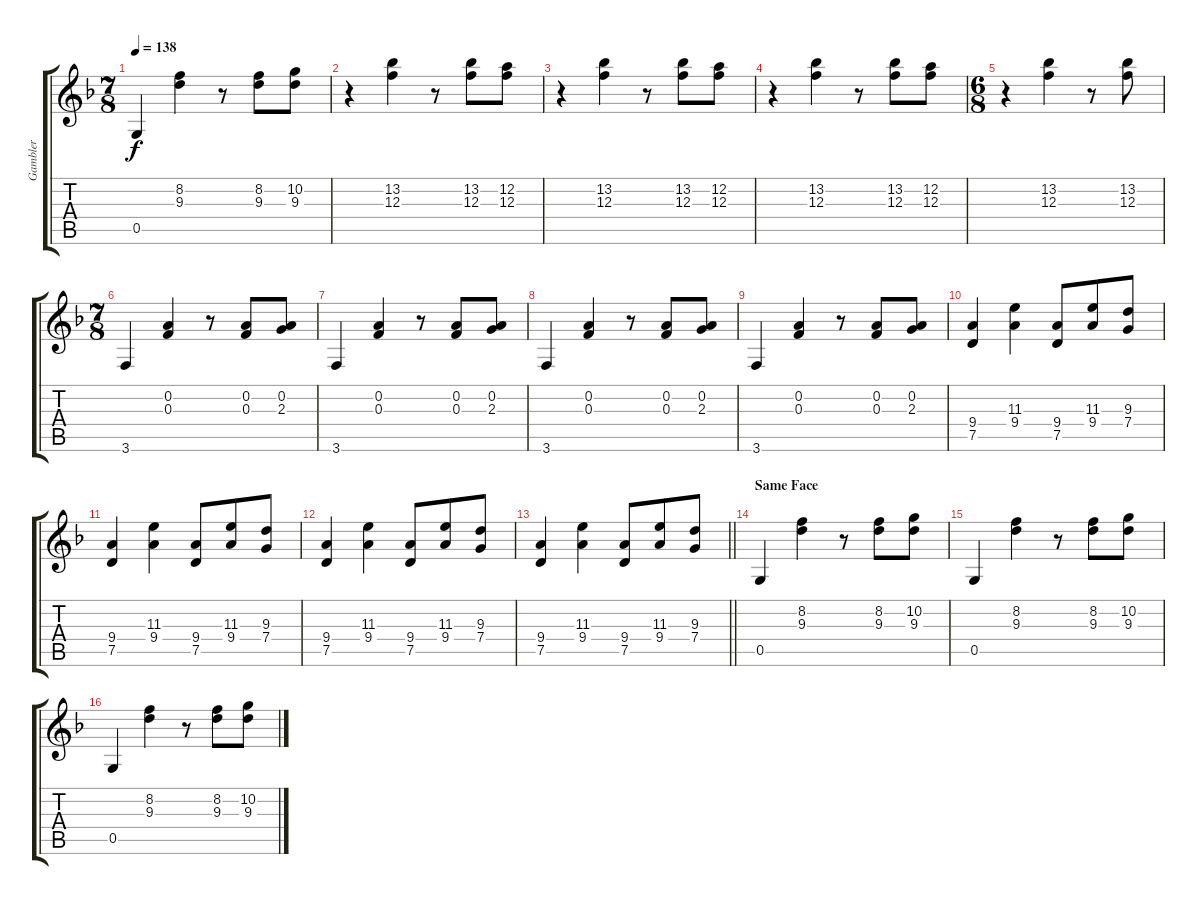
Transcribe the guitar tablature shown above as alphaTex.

\track ("Gambler" "Gambler") {instrument distortionguitar}
\staff {score tabs}
\tuning (D4 A3 F3 C3 G2 D2) {hide}
\ts (7 8)
\tempo 138
\clef g2
\ks f
0.5.4{dy f} (8.2 9.3).4 r.8 (8.2 9.3).8 (10.2 9.3).8 |
r.4 (13.2 12.3).4 r.8 (13.2 12.3).8 (12.2 12.3).8 |
r.4 (13.2 12.3).4 r.8 (13.2 12.3).8 (12.2 12.3).8 |
r.4 (13.2 12.3).4 r.8 (13.2 12.3).8 (12.2 12.3).8 |
\ts (6 8)
r.4 (13.2 12.3).4 r.8 (13.2 12.3).8 |
\ts (7 8)
3.6.4 (0.2 0.3).4 r.8 (0.2 0.3).8 (0.2 2.3).8 |
3.6.4 (0.2 0.3).4 r.8 (0.2 0.3).8 (0.2 2.3).8 |
3.6.4 (0.2 0.3).4 r.8 (0.2 0.3).8 (0.2 2.3).8 |
3.6.4 (0.2 0.3).4 r.8 (0.2 0.3).8 (0.2 2.3).8 |
(9.4 7.5).4 (11.3 9.4).4 (9.4 7.5).8 (11.3 9.4).8 (9.3 7.4).8 |
(9.4 7.5).4 (11.3 9.4).4 (9.4 7.5).8 (11.3 9.4).8 (9.3 7.4).8 |
(9.4 7.5).4 (11.3 9.4).4 (9.4 7.5).8 (11.3 9.4).8 (9.3 7.4).8 |
\barLineRight lightlight
(9.4 7.5).4 (11.3 9.4).4 (9.4 7.5).8 (11.3 9.4).8 (9.3 7.4).8 |
\section ("" "Same Face")
0.5.4{volume 12} (8.2 9.3).4 r.8 (8.2 9.3).8 (10.2 9.3).8 |
0.5.4 (8.2 9.3).4 r.8 (8.2 9.3).8 (10.2 9.3).8 |
0.5.4 (8.2 9.3).4 r.8 (8.2 9.3).8 (10.2 9.3).8
